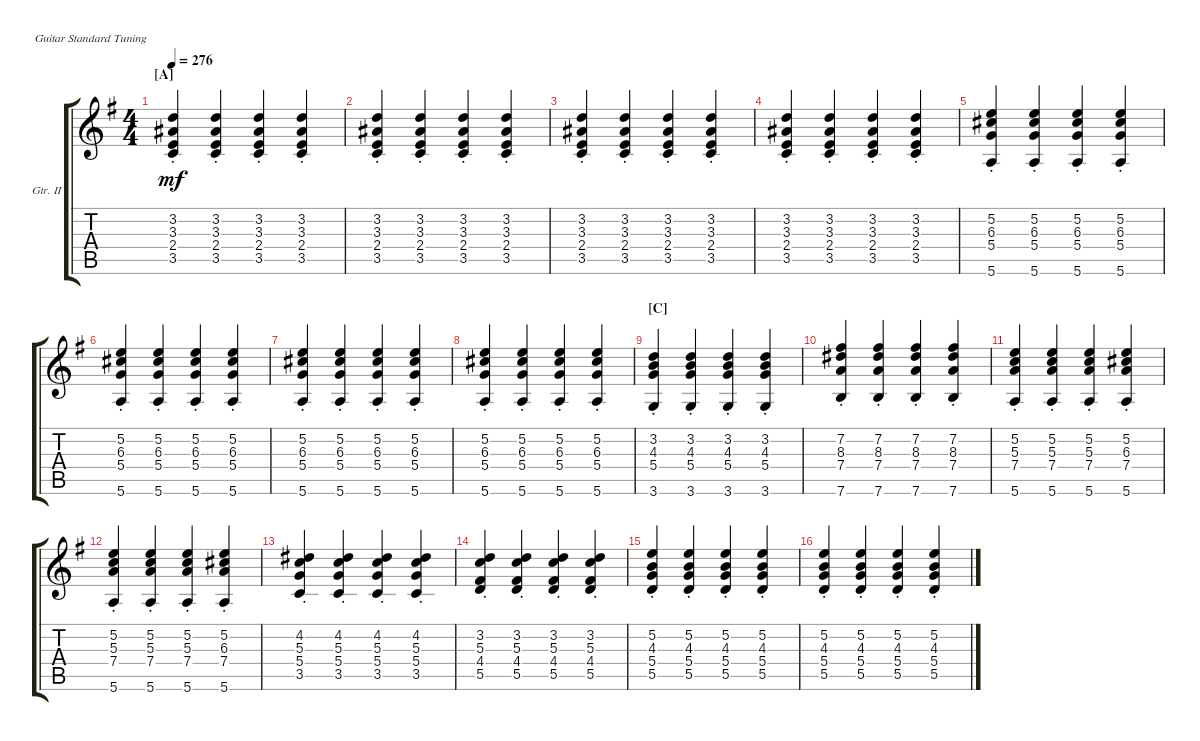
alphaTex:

\defaultSystemsLayout 4
\bracketExtendMode groupsimilarinstruments
\firstSystemTrackNameOrientation horizontal
\otherSystemsTrackNameOrientation horizontal
\track ("Guitar II" "Gtr. II") {instrument acousticguitarsteel}
\staff {score tabs}
\tuning (E4 B3 G3 D3 A2 E2)
\ts (4 4)
\section ("A" "")
\tempo 276
\clef g2
\ks g
(3.5{st} 2.4{st} 3.3{st} 3.2{st}).4{dy mf} (3.5{st} 2.4{st} 3.3{st} 3.2{st}).4 (3.5{st} 2.4{st} 3.3{st} 3.2{st}).4 (3.5{st} 2.4{st} 3.3{st} 3.2{st}).4 |
(3.5{st} 2.4{st} 3.3{st} 3.2{st}).4 (3.5{st} 2.4{st} 3.3{st} 3.2{st}).4 (3.5{st} 2.4{st} 3.3{st} 3.2{st}).4 (3.5{st} 2.4{st} 3.3{st} 3.2{st}).4 |
(3.5{st} 2.4{st} 3.3{st} 3.2{st}).4 (3.5{st} 2.4{st} 3.3{st} 3.2{st}).4 (3.5{st} 2.4{st} 3.3{st} 3.2{st}).4 (3.5{st} 2.4{st} 3.3{st} 3.2{st}).4 |
(3.5{st} 2.4{st} 3.3{st} 3.2{st}).4 (3.5{st} 2.4{st} 3.3{st} 3.2{st}).4 (3.5{st} 2.4{st} 3.3{st} 3.2{st}).4 (3.5{st} 2.4{st} 3.3{st} 3.2{st}).4 |
(5.6{st} 5.4{st} 6.3{st} 5.2{st}).4 (5.6{st} 5.4{st} 6.3{st} 5.2{st}).4 (5.6{st} 5.4{st} 6.3{st} 5.2{st}).4 (5.6{st} 5.4{st} 6.3{st} 5.2{st}).4 |
(5.6{st} 5.4{st} 6.3{st} 5.2{st}).4 (5.6{st} 5.4{st} 6.3{st} 5.2{st}).4 (5.6{st} 5.4{st} 6.3{st} 5.2{st}).4 (5.6{st} 5.4{st} 6.3{st} 5.2{st}).4 |
(5.6{st} 5.4{st} 6.3{st} 5.2{st}).4 (5.6{st} 5.4{st} 6.3{st} 5.2{st}).4 (5.6{st} 5.4{st} 6.3{st} 5.2{st}).4 (5.6{st} 5.4{st} 6.3{st} 5.2{st}).4 |
(5.6{st} 5.4{st} 6.3{st} 5.2{st}).4 (5.6{st} 5.4{st} 6.3{st} 5.2{st}).4 (5.6{st} 5.4{st} 6.3{st} 5.2{st}).4 (5.6{st} 5.4{st} 6.3{st} 5.2{st}).4 |
\section ("C" "")
(3.2{st} 4.3{st} 5.4{st} 3.6{st}).4 (3.2{st} 4.3{st} 5.4{st} 3.6{st}).4 (3.2{st} 4.3{st} 5.4{st} 3.6{st}).4 (3.2{st} 4.3{st} 5.4{st} 3.6{st}).4 |
(7.6{st} 7.4{st} 8.3{st} 7.2{st}).4 (7.6{st} 7.4{st} 8.3{st} 7.2{st}).4 (7.6{st} 7.4{st} 8.3{st} 7.2{st}).4 (7.6{st} 7.4{st} 8.3{st} 7.2{st}).4 |
(5.6{st} 7.4{st} 5.3{st} 5.2{st}).4 (5.6{st} 7.4{st} 5.3{st} 5.2{st}).4 (5.6{st} 7.4{st} 5.3{st} 5.2{st}).4 (5.6{st} 7.4{st} 6.3{st} 5.2{st}).4 |
(5.6{st} 7.4{st} 5.3{st} 5.2{st}).4 (5.6{st} 7.4{st} 5.3{st} 5.2{st}).4 (5.6{st} 7.4{st} 5.3{st} 5.2{st}).4 (5.6{st} 7.4{st} 6.3{st} 5.2{st}).4 |
(3.5{st} 5.4{st} 5.3{st} 4.2{st}).4 (3.5{st} 5.4{st} 5.3{st} 4.2{st}).4 (3.5{st} 5.4{st} 5.3{st} 4.2{st}).4 (3.5{st} 5.4{st} 5.3{st} 4.2{st}).4 |
(5.5{st} 4.4{st} 5.3{st} 3.2{st}).4 (5.5{st} 4.4{st} 5.3{st} 3.2{st}).4 (5.5{st} 4.4{st} 5.3{st} 3.2{st}).4 (5.5{st} 4.4{st} 5.3{st} 3.2{st}).4 |
(5.4{st} 4.3{st} 5.2{st} 5.5{st}).4 (5.4{st} 4.3{st} 5.2{st} 5.5{st}).4 (5.4{st} 4.3{st} 5.2{st} 5.5{st}).4 (5.4{st} 4.3{st} 5.2{st} 5.5{st}).4 |
(5.4{st} 4.3{st} 5.2{st} 5.5{st}).4 (5.4{st} 4.3{st} 5.2{st} 5.5{st}).4 (5.4{st} 4.3{st} 5.2{st} 5.5{st}).4 (5.4{st} 4.3{st} 5.2{st} 5.5{st}).4
